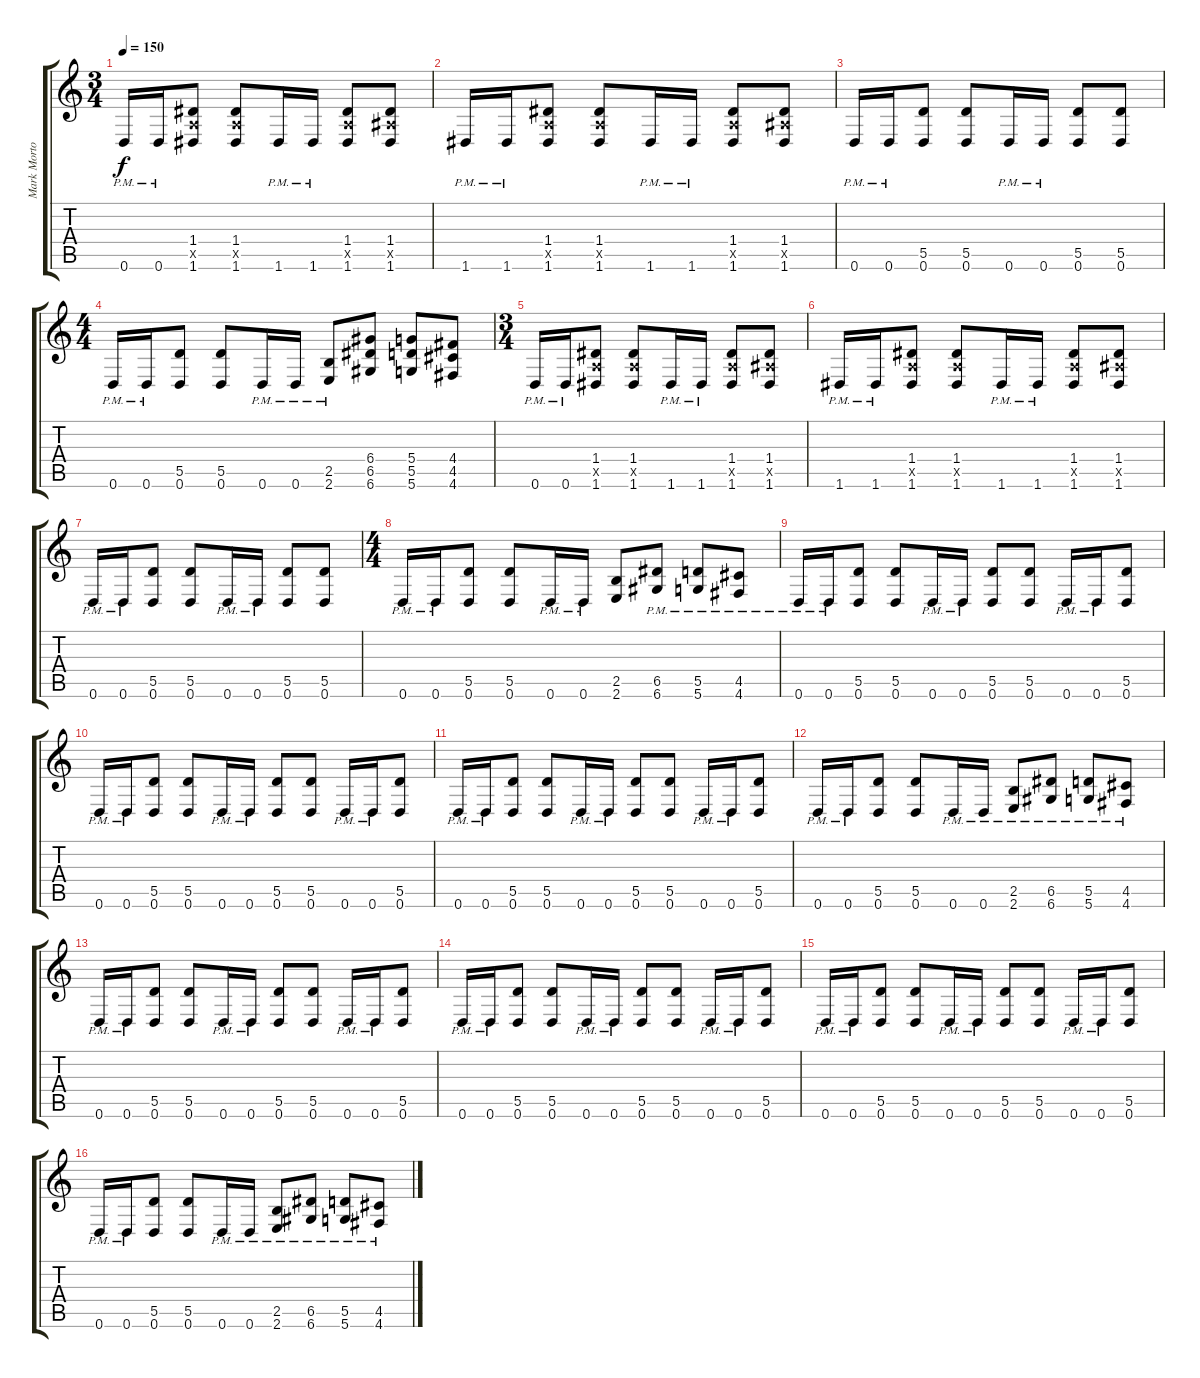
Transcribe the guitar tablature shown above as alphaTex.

\track ("Mark Morton" "Mark Morto") {instrument distortionguitar}
\staff {score tabs}
\tuning (E4 B3 G3 D3 A2 D2) {hide}
\ts (3 4)
\tempo 150
\clef g2
\ks c
0.6{pm}.16{dy f} 0.6{pm}.16 (1.4 0.5{x} 1.6).8 (1.4 0.5{x} 1.6).8 1.6{pm}.16 1.6{pm}.16 (1.4 0.5{x} 1.6).8 (1.4 1.5{x} 1.6).8 |
1.6{pm}.16 1.6{pm}.16 (1.4 0.5{x} 1.6).8 (1.4 0.5{x} 1.6).8 1.6{pm}.16 1.6{pm}.16 (1.4 0.5{x} 1.6).8 (1.4 1.5{x} 1.6).8 |
0.6{pm}.16 0.6{pm}.16 (5.5 0.6).8 (5.5 0.6).8 0.6{pm}.16 0.6{pm}.16 (5.5 0.6).8 (5.5 0.6).8 |
\ts (4 4)
0.6{pm}.16 0.6{pm}.16 (5.5 0.6).8 (5.5 0.6).8 0.6{pm}.16 0.6{pm}.16 (2.5{pm} 2.6{pm}).8 (6.4 6.5 6.6).8 (5.4 5.5 5.6).8 (4.4 4.5 4.6).8 |
\ts (3 4)
0.6{pm}.16 0.6{pm}.16 (1.4 0.5{x} 1.6).8 (1.4 0.5{x} 1.6).8 1.6{pm}.16 1.6{pm}.16 (1.4 0.5{x} 1.6).8 (1.4 1.5{x} 1.6).8 |
1.6{pm}.16 1.6{pm}.16 (1.4 0.5{x} 1.6).8 (1.4 0.5{x} 1.6).8 1.6{pm}.16 1.6{pm}.16 (1.4 0.5{x} 1.6).8 (1.4 1.5{x} 1.6).8 |
0.6{pm}.16 0.6{pm}.16 (5.5 0.6).8 (5.5 0.6).8 0.6{pm}.16 0.6{pm}.16 (5.5 0.6).8 (5.5 0.6).8 |
\ts (4 4)
0.6{pm}.16 0.6{pm}.16 (5.5 0.6).8 (5.5 0.6).8 0.6{pm}.16 0.6{pm}.16 (2.5 2.6).8 (6.5{pm} 6.6{pm}).8 (5.5{pm} 5.6{pm}).8 (4.5{pm} 4.6{pm}).8 |
0.6{pm}.16 0.6{pm}.16 (5.5 0.6).8 (5.5 0.6).8 0.6{pm}.16 0.6{pm}.16 (5.5 0.6).8 (5.5 0.6).8 0.6{pm}.16 0.6{pm}.16 (5.5 0.6).8 |
0.6{pm}.16 0.6{pm}.16 (5.5 0.6).8 (5.5 0.6).8 0.6{pm}.16 0.6{pm}.16 (5.5 0.6).8 (5.5 0.6).8 0.6{pm}.16 0.6{pm}.16 (5.5 0.6).8 |
0.6{pm}.16 0.6{pm}.16 (5.5 0.6).8 (5.5 0.6).8 0.6{pm}.16 0.6{pm}.16 (5.5 0.6).8 (5.5 0.6).8 0.6{pm}.16 0.6{pm}.16 (5.5 0.6).8 |
0.6{pm}.16 0.6{pm}.16 (5.5 0.6).8 (5.5 0.6).8 0.6{pm}.16 0.6{pm}.16 (2.5{pm} 2.6{pm}).8 (6.5{pm} 6.6{pm}).8 (5.5{pm} 5.6{pm}).8 (4.5{pm} 4.6{pm}).8 |
0.6{pm}.16 0.6{pm}.16 (5.5 0.6).8 (5.5 0.6).8 0.6{pm}.16 0.6{pm}.16 (5.5 0.6).8 (5.5 0.6).8 0.6{pm}.16 0.6{pm}.16 (5.5 0.6).8 |
0.6{pm}.16 0.6{pm}.16 (5.5 0.6).8 (5.5 0.6).8 0.6{pm}.16 0.6{pm}.16 (5.5 0.6).8 (5.5 0.6).8 0.6{pm}.16 0.6{pm}.16 (5.5 0.6).8 |
0.6{pm}.16 0.6{pm}.16 (5.5 0.6).8 (5.5 0.6).8 0.6{pm}.16 0.6{pm}.16 (5.5 0.6).8 (5.5 0.6).8 0.6{pm}.16 0.6{pm}.16 (5.5 0.6).8 |
0.6{pm}.16 0.6{pm}.16 (5.5 0.6).8 (5.5 0.6).8 0.6{pm}.16 0.6{pm}.16 (2.5{pm} 2.6{pm}).8 (6.5{pm} 6.6{pm}).8 (5.5{pm} 5.6{pm}).8 (4.5{pm} 4.6{pm}).8
